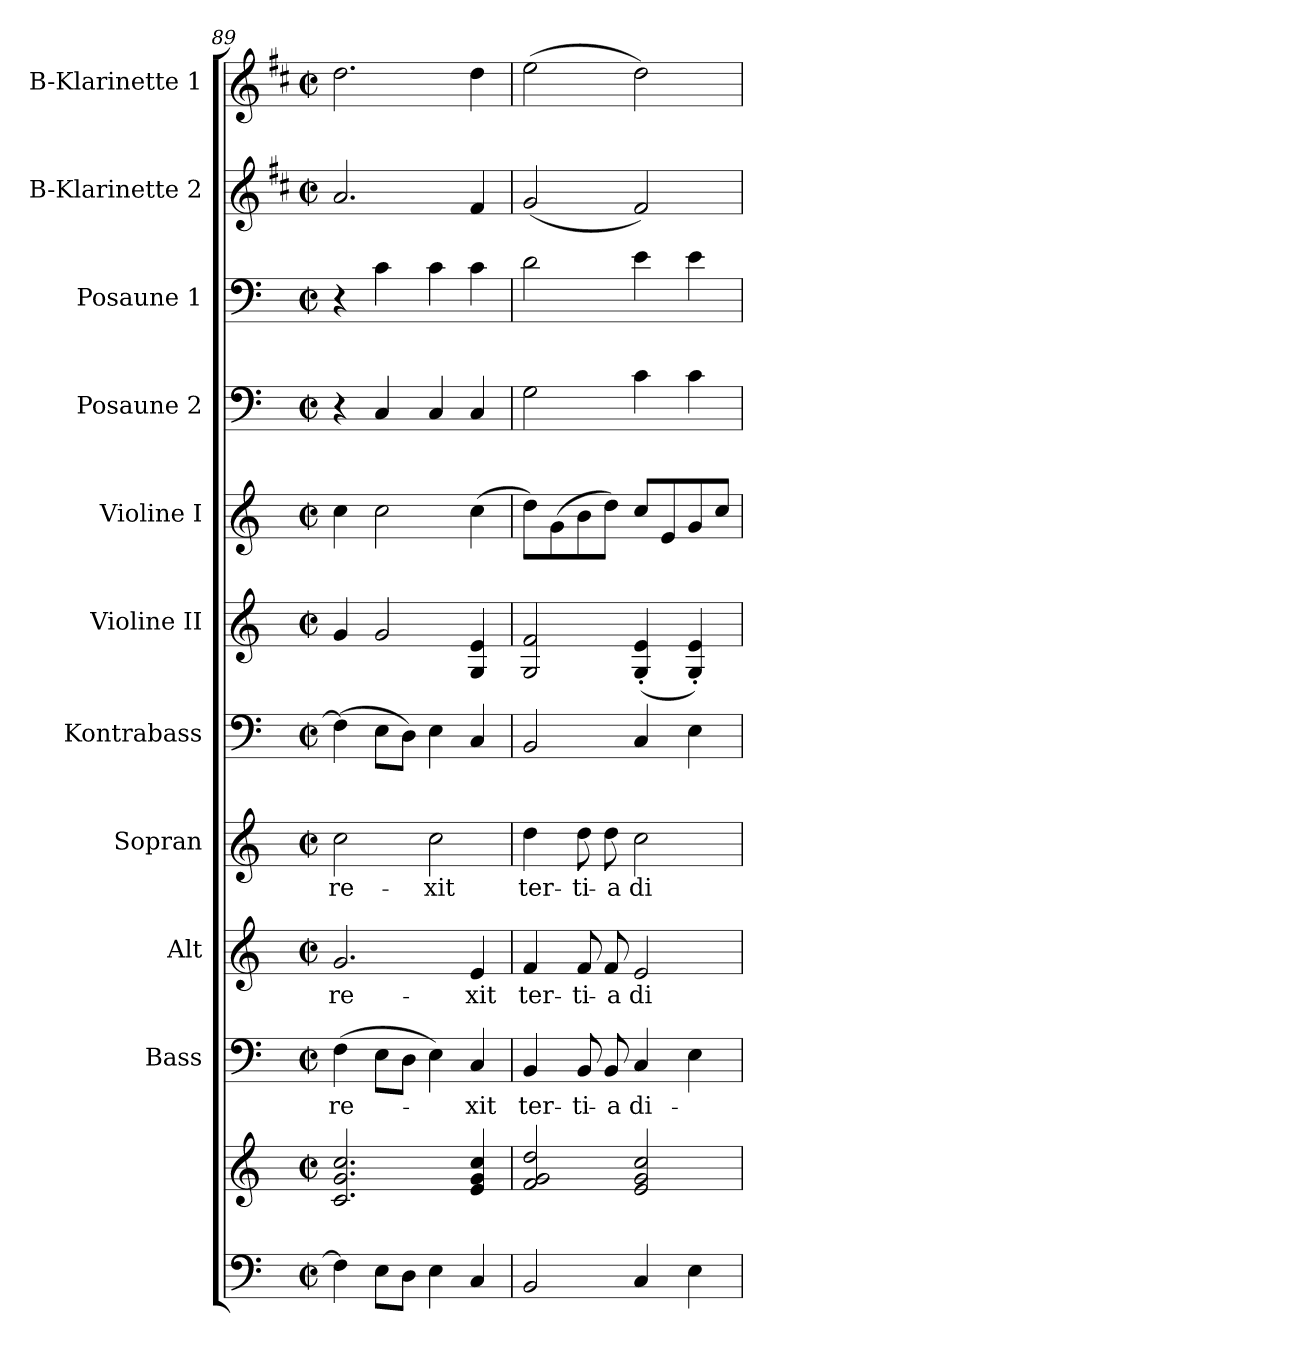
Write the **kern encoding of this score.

**kern	**kern	**kern	**text	**kern	**text	**kern	**text	**kern	**kern	**kern	**kern	**kern	**kern	**kern
*part11	*part11	*part10	*part10	*part9	*part9	*part8	*part8	*part7	*part6	*part5	*part4	*part3	*part2	*part1
*staff12	*staff11	*staff10	*staff10	*staff9	*staff9	*staff8	*staff8	*staff7	*staff6	*staff5	*staff4	*staff3	*staff2	*staff1
*	*	*I"Bass	*	*I"Alt	*	*I"Sopran	*	*I"Kontrabass	*I"Violine II	*I"Violine I	*I"Posaune 2	*I"Posaune 1	*I"B-Klarinette 2	*I"B-Klarinette 1
*	*	*I'B.	*	*I'A.	*	*I'S.	*	*I'Kb.	*I'Vl. II	*I'Vl. I	*I'Pos. 2	*I'Pos. 1	*I'B Kl. 2	*I'B Kl. 1
*clefF4	*clefG2	*clefF4	*	*clefG2	*	*clefG2	*	*clefF4	*clefG2	*clefG2	*clefF4	*clefF4	*clefG2	*clefG2
*	*	*	*	*	*	*	*	*ITrd7c12	*	*	*	*	*ITrd1c2	*ITrd1c2
*k[]	*k[]	*k[]	*	*k[]	*	*k[]	*	*k[]	*k[]	*k[]	*k[]	*k[]	*k[]	*k[]
*C:	*C:	*C:	*	*C:	*	*C:	*	*C:	*C:	*C:	*C:	*C:	*C:	*C:
*M2/2	*M2/2	*M2/2	*	*M2/2	*	*M2/2	*	*M2/2	*M2/2	*M2/2	*M2/2	*M2/2	*M2/2	*M2/2
*met(c|)	*met(c|)	*met(c|)	*	*met(c|)	*	*met(c|)	*	*met(c|)	*met(c|)	*met(c|)	*met(c|)	*met(c|)	*met(c|)	*met(c|)
=89	=89	=89	=89	=89	=89	=89	=89	=89	=89	=89	=89	=89	=89	=89
!	!	!	!LO:LY:b	!	!LO:LY:b	!	!LO:LY:b	!	!	!	!	!	!	!
4F\]	2.c/ 2.g/ 2.cc/	(>4F\	-re-	2.g/	-re-	2cc\	-re-	(>4FF\]	4g/	4cc\	4r	4r	2.g/	2.cc\
8E\L	.	8E\L	.	.	.	.	.	8EE\L	2g/	2cc\	4C/	4c\	.	.
8D\J	.	8D\J	.	.	.	.	.	8DD\J)	.	.	.	.	.	.
!	!	!	!	!	!	!	!LO:LY:b	!	!	!	!	!	!	!
4E\	.	4E\)	.	.	.	2cc\	-xit	4EE\	.	.	4C/	4c\	.	.
!	!	!	!LO:LY:b	!	!LO:LY:b	!	!	!	!	!	!	!	!	!
4C/	4e/ 4g/ 4cc/	4C/	-xit	4e/	-xit	.	.	4CC/	4G/ 4e/	(>4cc\	4C/	4c\	4e/	4cc\
=90	=90	=90	=90	=90	=90	=90	=90	=90	=90	=90	=90	=90	=90	=90
!	!	!	!LO:LY:b	!	!LO:LY:b	!	!LO:LY:b	!	!	!	!	!	!	!
2BB/	2f/ 2g/ 2dd/	4BB/	ter-	4f/	ter-	4dd\	ter-	2BBB/	2G/ 2f/	8dd\L)	2G\	2d\	(<2f/	(>2dd\
.	.	.	.	.	.	.	.	.	.	(>8g\	.	.	.	.
!	!	!	!LO:LY:b	!	!LO:LY:b	!	!LO:LY:b	!	!	!	!	!	!	!
.	.	8BB/	-ti-	8f/	-ti-	8dd\	-ti-	.	.	8b\	.	.	.	.
!	!	!	!LO:LY:b	!	!LO:LY:b	!	!LO:LY:b	!	!	!	!	!	!	!
.	.	8BB/	-a	8f/	-a	8dd\	-a	.	.	8dd\J)	.	.	.	.
!	!	!	!LO:LY:b	!	!LO:LY:b	!	!LO:LY:b	!	!	!	!	!	!	!
4C/	2e/ 2g/ 2cc/	4C/	di-	2e/	di-	2cc\	di-	4CC/	(<4G/'< 4e/'<	8cc/L	4c\	4e\	2e/)	2cc\)
.	.	.	.	.	.	.	.	.	.	8e/	.	.	.	.
4E\	.	4E\	.	.	.	.	.	4EE\	4G/'< 4e/'<)	8g/	4c\	4e\	.	.
.	.	.	.	.	.	.	.	.	.	8cc/J	.	.	.	.
=	=	=	=	=	=	=	=	=	=	=	=	=	=	=
*-	*-	*-	*-	*-	*-	*-	*-	*-	*-	*-	*-	*-	*-	*-
